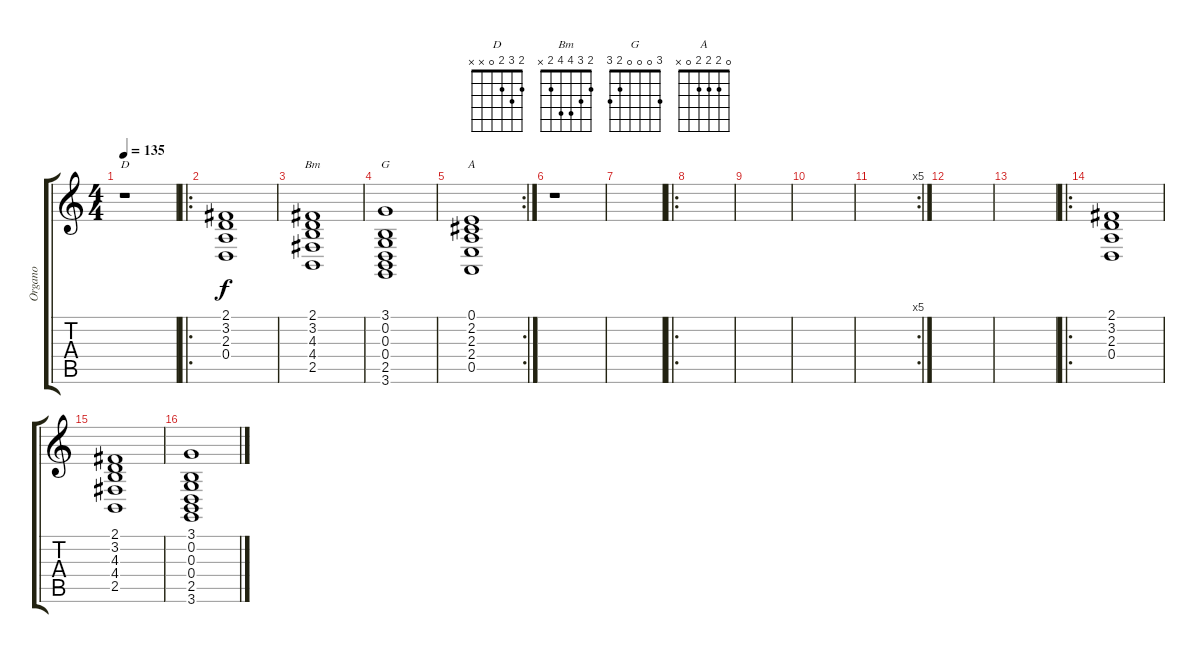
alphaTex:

\track ("Organo" "Organo") {instrument lead2sawtooth}
\staff {score tabs}
\tuning (E4 B3 G3 D3 A2 E2) {hide}
\chord ("D" 2 3 2 0 x x)
\chord ("Bm" 2 3 4 4 2 x)
\chord ("G" 3 0 0 0 2 3)
\chord ("A" 0 2 2 2 0 x)
\ts (4 4)
\tempo 135
\clef g2
\ks c
r.1{ch "D" dy f} |
\ro
(2.1 3.2 2.3 0.4).1 |
(2.1 3.2 4.3 4.4 2.5).1{ch "Bm"} |
(3.1 0.2 0.3 0.4 2.5 3.6).1{ch "G"} |
\rc 2
(0.1 2.2 2.3 2.4 0.5).1{ch "A"} |
r.1 |
|
\ro
|
|
|
\rc 5
|
|
|
\ro
(2.1 3.2 2.3 0.4).1 |
(2.1 3.2 4.3 4.4 2.5).1 |
(3.1 0.2 0.3 0.4 2.5 3.6).1
